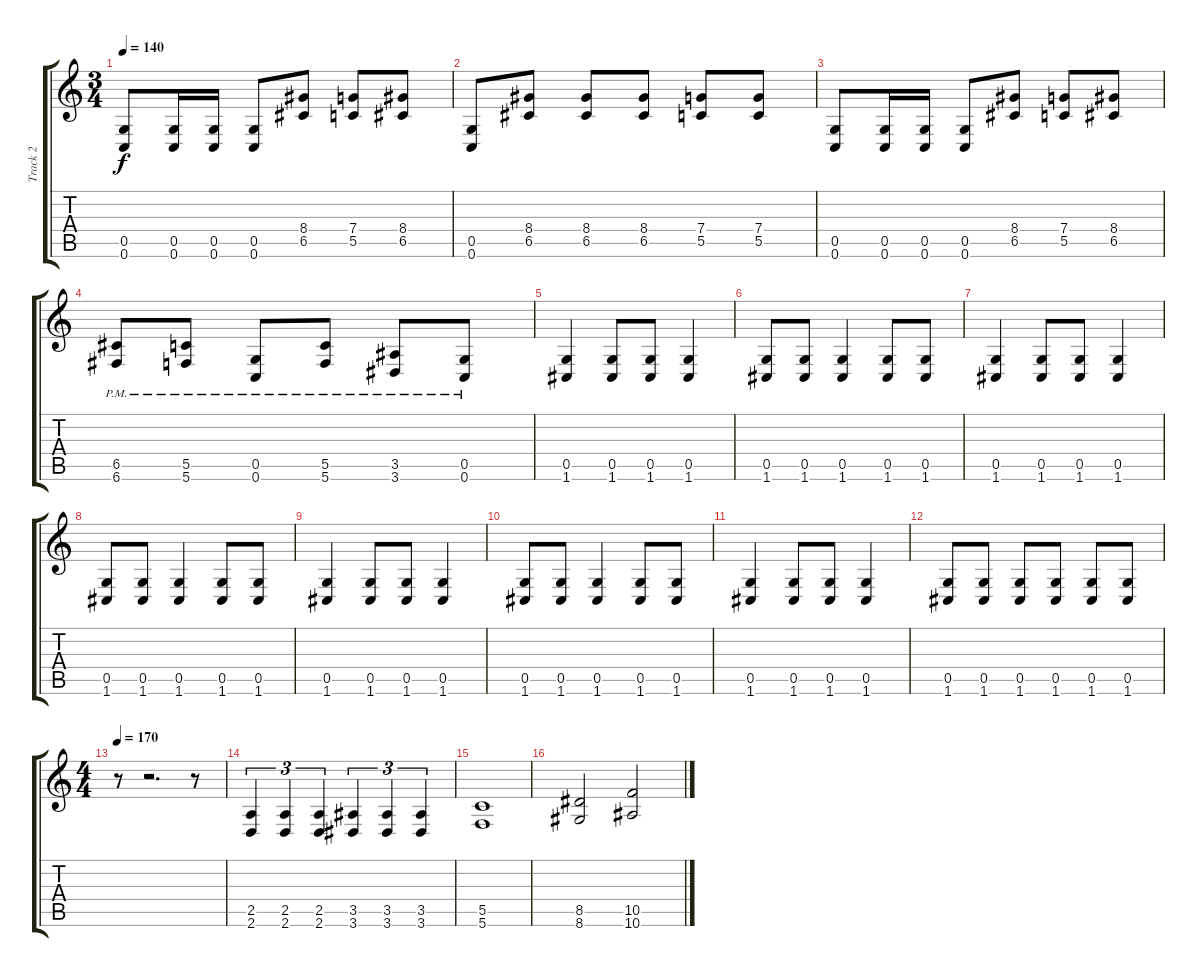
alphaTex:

\track ("Track 2" "Track 2") {instrument distortionguitar}
\staff {score tabs}
\tuning (D4 A3 F3 C3 G2 C2) {hide}
\ts (3 4)
\tempo 140
\clef g2
\ks c
(0.5 0.6).8{dy f} (0.5 0.6).16 (0.5 0.6).16 (0.5 0.6).8 (8.4 6.5).8 (7.4 5.5).8 (8.4 6.5).8 |
(0.5 0.6).8 (8.4 6.5).8 (8.4 6.5).8 (8.4 6.5).8 (7.4 5.5).8 (7.4 5.5).8 |
(0.5 0.6).8 (0.5 0.6).16 (0.5 0.6).16 (0.5 0.6).8 (8.4 6.5).8 (7.4 5.5).8 (8.4 6.5).8 |
(6.5{pm} 6.6{pm}).8 (5.5{pm} 5.6{pm}).8 (0.5{pm} 0.6{pm}).8 (5.5{pm} 5.6{pm}).8 (3.5{pm} 3.6{pm}).8 (0.5{pm} 0.6{pm}).8 |
(0.5 1.6).4 (0.5 1.6).8 (0.5 1.6).8 (0.5 1.6).4 |
(0.5 1.6).8 (0.5 1.6).8 (0.5 1.6).4 (0.5 1.6).8 (0.5 1.6).8 |
(0.5 1.6).4 (0.5 1.6).8 (0.5 1.6).8 (0.5 1.6).4 |
(0.5 1.6).8 (0.5 1.6).8 (0.5 1.6).4 (0.5 1.6).8 (0.5 1.6).8 |
(0.5 1.6).4 (0.5 1.6).8 (0.5 1.6).8 (0.5 1.6).4 |
(0.5 1.6).8 (0.5 1.6).8 (0.5 1.6).4 (0.5 1.6).8 (0.5 1.6).8 |
(0.5 1.6).4 (0.5 1.6).8 (0.5 1.6).8 (0.5 1.6).4 |
(0.5 1.6).8 (0.5 1.6).8 (0.5 1.6).8 (0.5 1.6).8 (0.5 1.6).8 (0.5 1.6).8 |
\ts (4 4)
\tempo 170
r.8 r.2{d} r.8 |
(2.5 2.6).4{tu (3 2)} (2.5 2.6).4{tu (3 2)} (2.5 2.6).4{tu (3 2)} (3.5 3.6).4{tu (3 2)} (3.5 3.6).4{tu (3 2)} (3.5 3.6).4{tu (3 2)} |
(5.5 5.6).1 |
(8.5 8.6).2 (10.5 10.6).2
